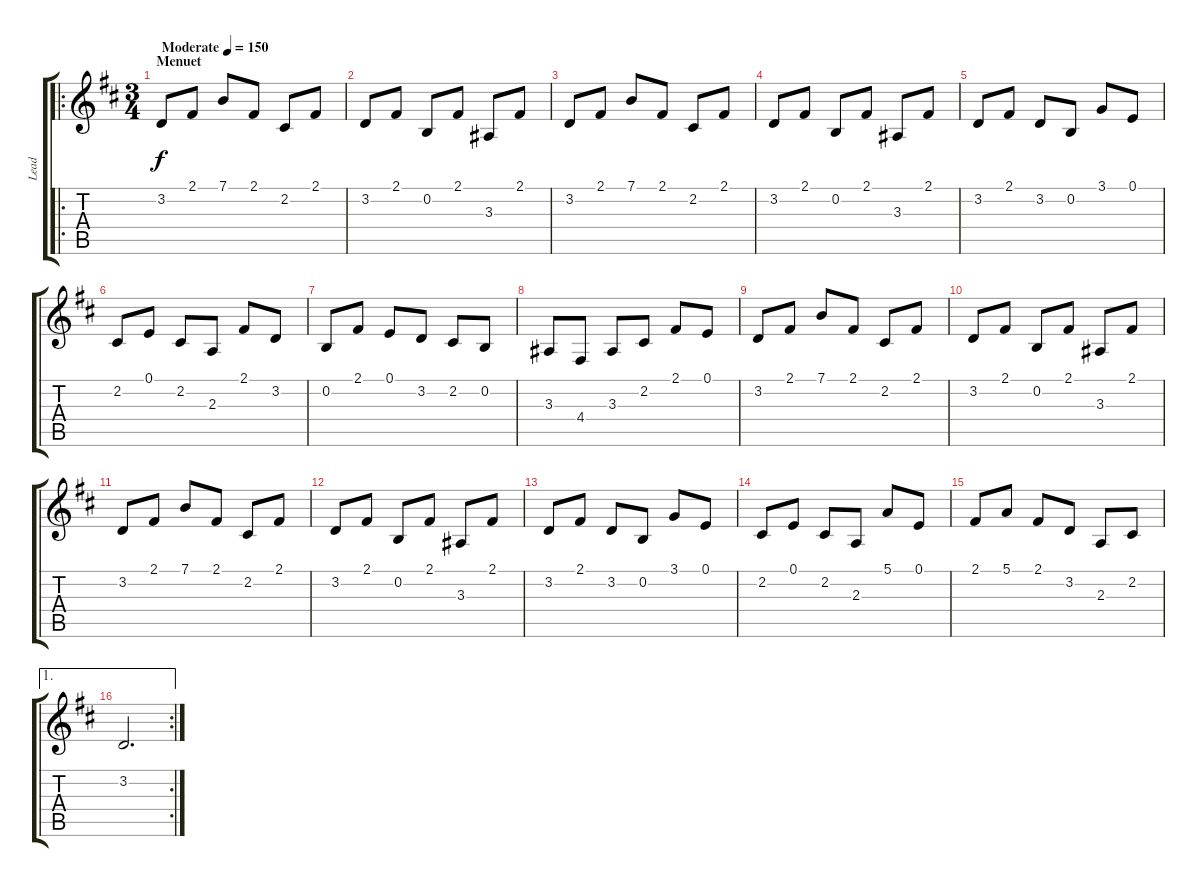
\track ("Lead" "Lead") {instrument acousticgrandpiano}
\staff {score tabs}
\tuning (E4 B3 G3 D3 A2 E2) {hide}
\ro
\ts (3 4)
\section ("" "Menuet")
\tempo (150 "Moderate")
\clef g2
\ks d
3.2.8{dy f instrument acousticgrandpiano} 2.1.8 7.1.8 2.1.8 2.2.8 2.1.8 |
3.2.8 2.1.8 0.2.8 2.1.8 3.3.8 2.1.8 |
3.2.8 2.1.8 7.1.8 2.1.8 2.2.8 2.1.8 |
3.2.8 2.1.8 0.2.8 2.1.8 3.3.8 2.1.8 |
3.2.8 2.1.8 3.2.8 0.2.8 3.1.8 0.1.8 |
2.2.8 0.1.8 2.2.8 2.3.8 2.1.8 3.2.8 |
0.2.8 2.1.8 0.1.8 3.2.8 2.2.8 0.2.8 |
3.3.8 4.4.8 3.3.8 2.2.8 2.1.8 0.1.8 |
3.2.8 2.1.8 7.1.8 2.1.8 2.2.8 2.1.8 |
3.2.8 2.1.8 0.2.8 2.1.8 3.3.8 2.1.8 |
3.2.8 2.1.8 7.1.8 2.1.8 2.2.8 2.1.8 |
3.2.8 2.1.8 0.2.8 2.1.8 3.3.8 2.1.8 |
3.2.8 2.1.8 3.2.8 0.2.8 3.1.8 0.1.8 |
2.2.8 0.1.8 2.2.8 2.3.8 5.1.8 0.1.8 |
2.1.8 5.1.8 2.1.8 3.2.8 2.3.8 2.2.8 |
\ae 1
\rc 2
3.2.2{d}
